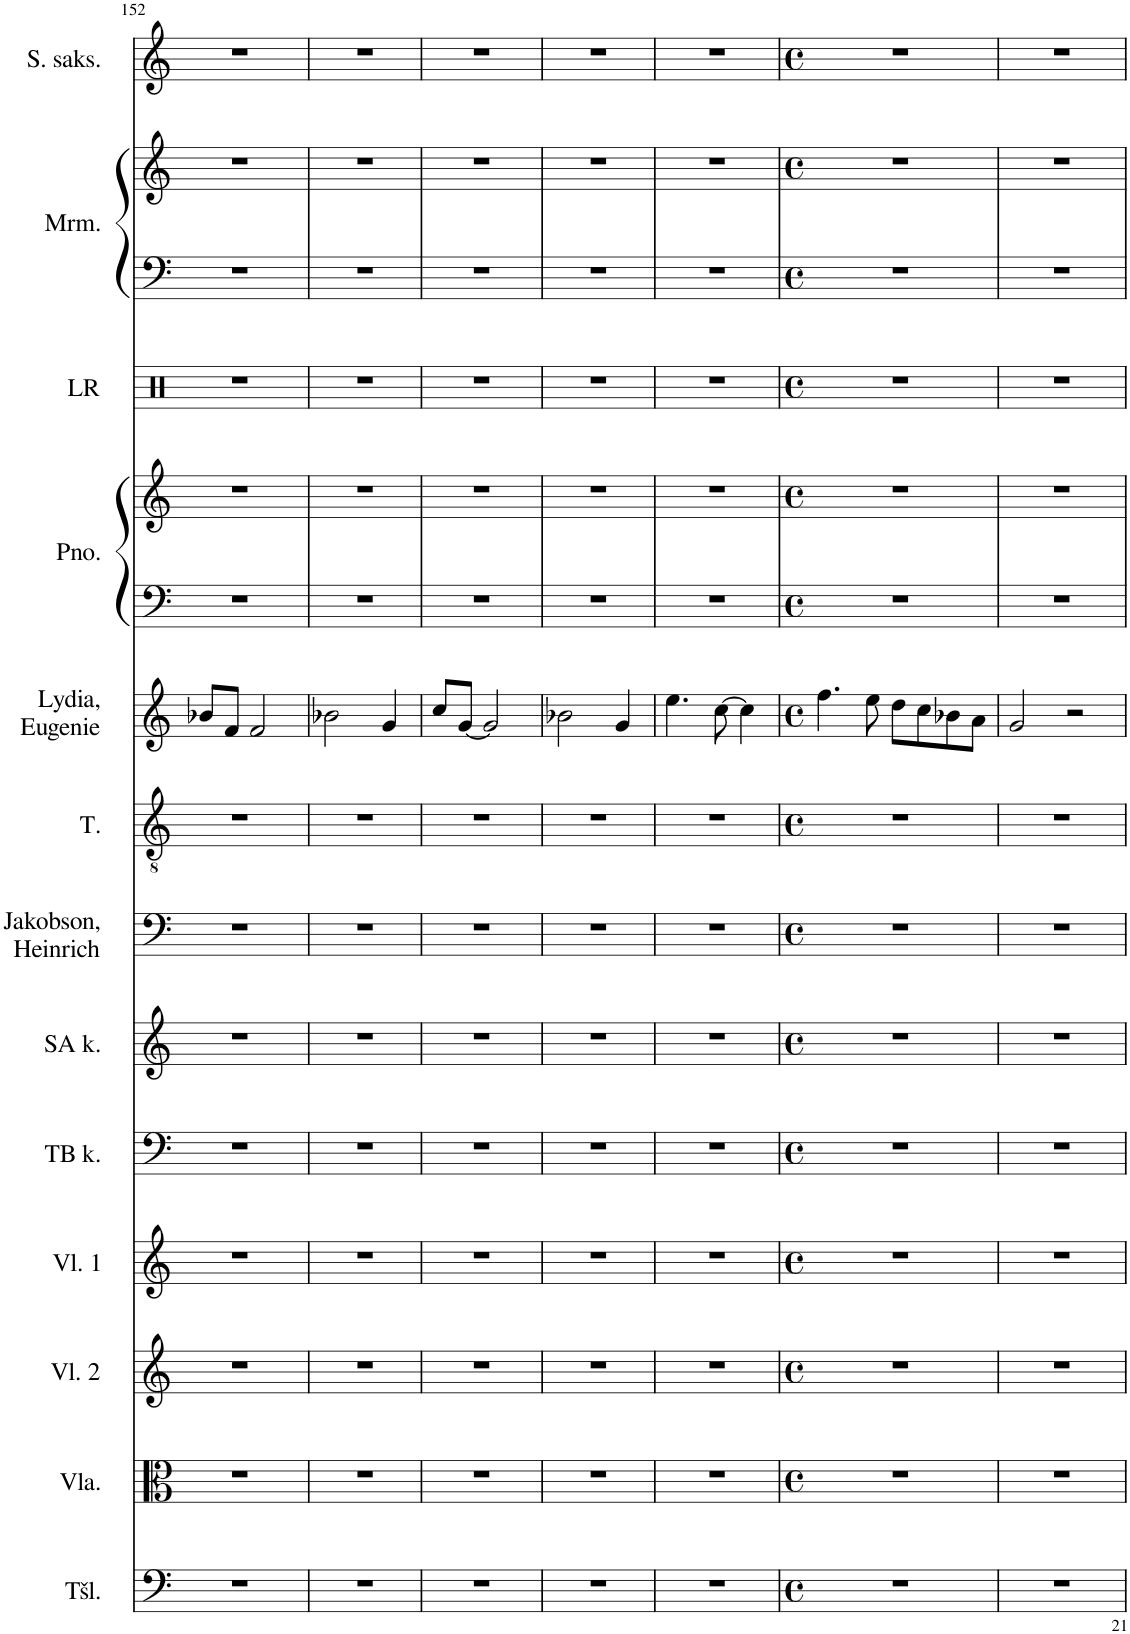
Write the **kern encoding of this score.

**kern	**kern	**kern	**kern	**kern	**kern	**kern	**kern	**kern	**kern	**kern	**kern	**kern	**kern	**kern
*part13	*part12	*part11	*part10	*part9	*part8	*part7	*part6	*part5	*part4	*part4	*part3	*part2	*part2	*part1
*staff15	*staff14	*staff13	*staff12	*staff11	*staff10	*staff9	*staff8	*staff7	*staff6	*staff5	*staff4	*staff3	*staff2	*staff1
*I"Tšello	*I"Vioola	*I"Viiul 2	*I"Viiul 1	*I"Koori tenor ja bass	*I"Koori sopran ja alt	*I"Jakobson, Heinrich	*I"Jannsen, Harry	*I"Lydia, Eugenie	*I"Klaver	*	*I"Löökriistad	*I"Marimba	*	*I"Sopransaksofon
*I'Tšl.	*I'Vla.	*I'Vl. 2	*I'Vl. 1	*	*	*I'Jakobson, Heinrich	*I'J., H.	*I'Lydia, Eugenie	*	*	*I'LR	*I'Mrm.	*	*I'S. saks.
!!LO:PB:g=z
*clefF4	*clefC3	*clefG2	*clefG2	*clefF4	*clefG2	*clefF4	*clefGv2	*clefG2	*clefF4	*clefG2	*clefX	*clefF4	*clefG2	*clefG2
*	*	*	*	*	*	*	*	*	*	*	*	*	*	*Trd1c2
*k[]	*k[]	*k[]	*k[]	*k[]	*k[]	*k[]	*k[]	*k[]	*k[]	*k[]	*k[]	*k[]	*k[]	*k[]
*M3/4	*M3/4	*M3/4	*M3/4	*M3/4	*M3/4	*M3/4	*M3/4	*M3/4	*M3/4	*M3/4	*M3/4	*M3/4	*M3/4	*M3/4
=152	=152	=152	=152	=152	=152	=152	=152	=152	=152	=152	=152	=152	=152	=152
2.r	2.r	2.r	2.r	2.r	2.r	2.r	2.r	8b-X/L	2.r	2.r	2.r	2.r	2.r	2.r
.	.	.	.	.	.	.	.	8f/J	.	.	.	.	.	.
.	.	.	.	.	.	.	.	2f/	.	.	.	.	.	.
=153	=153	=153	=153	=153	=153	=153	=153	=153	=153	=153	=153	=153	=153	=153
2.r	2.r	2.r	2.r	2.r	2.r	2.r	2.r	2b-X\	2.r	2.r	2.r	2.r	2.r	2.r
.	.	.	.	.	.	.	.	4g/	.	.	.	.	.	.
=154	=154	=154	=154	=154	=154	=154	=154	=154	=154	=154	=154	=154	=154	=154
2.r	2.r	2.r	2.r	2.r	2.r	2.r	2.r	8cc/L	2.r	2.r	2.r	2.r	2.r	2.r
.	.	.	.	.	.	.	.	[8g/J	.	.	.	.	.	.
.	.	.	.	.	.	.	.	2g/]	.	.	.	.	.	.
=155	=155	=155	=155	=155	=155	=155	=155	=155	=155	=155	=155	=155	=155	=155
2.r	2.r	2.r	2.r	2.r	2.r	2.r	2.r	2b-X\	2.r	2.r	2.r	2.r	2.r	2.r
.	.	.	.	.	.	.	.	4g/	.	.	.	.	.	.
=156	=156	=156	=156	=156	=156	=156	=156	=156	=156	=156	=156	=156	=156	=156
2.r	2.r	2.r	2.r	2.r	2.r	2.r	2.r	4.ee\	2.r	2.r	2.r	2.r	2.r	2.r
.	.	.	.	.	.	.	.	[8cc\	.	.	.	.	.	.
.	.	.	.	.	.	.	.	4cc\]	.	.	.	.	.	.
=157	=157	=157	=157	=157	=157	=157	=157	=157	=157	=157	=157	=157	=157	=157
*M4/4	*M4/4	*M4/4	*M4/4	*M4/4	*M4/4	*M4/4	*M4/4	*M4/4	*M4/4	*M4/4	*M4/4	*M4/4	*M4/4	*M4/4
*met(c)	*met(c)	*met(c)	*met(c)	*met(c)	*met(c)	*met(c)	*met(c)	*met(c)	*met(c)	*met(c)	*met(c)	*met(c)	*met(c)	*met(c)
1r	1r	1r	1r	1r	1r	1r	1r	4.ff\	1r	1r	1r	1r	1r	1r
.	.	.	.	.	.	.	.	8ee\	.	.	.	.	.	.
.	.	.	.	.	.	.	.	8dd\L	.	.	.	.	.	.
.	.	.	.	.	.	.	.	8cc\	.	.	.	.	.	.
.	.	.	.	.	.	.	.	8b-X\	.	.	.	.	.	.
.	.	.	.	.	.	.	.	8a\J	.	.	.	.	.	.
=158	=158	=158	=158	=158	=158	=158	=158	=158	=158	=158	=158	=158	=158	=158
1r	1r	1r	1r	1r	1r	1r	1r	2g/	1r	1r	1r	1r	1r	1r
.	.	.	.	.	.	.	.	2r	.	.	.	.	.	.
=	=	=	=	=	=	=	=	=	=	=	=	=	=	=
*-	*-	*-	*-	*-	*-	*-	*-	*-	*-	*-	*-	*-	*-	*-
